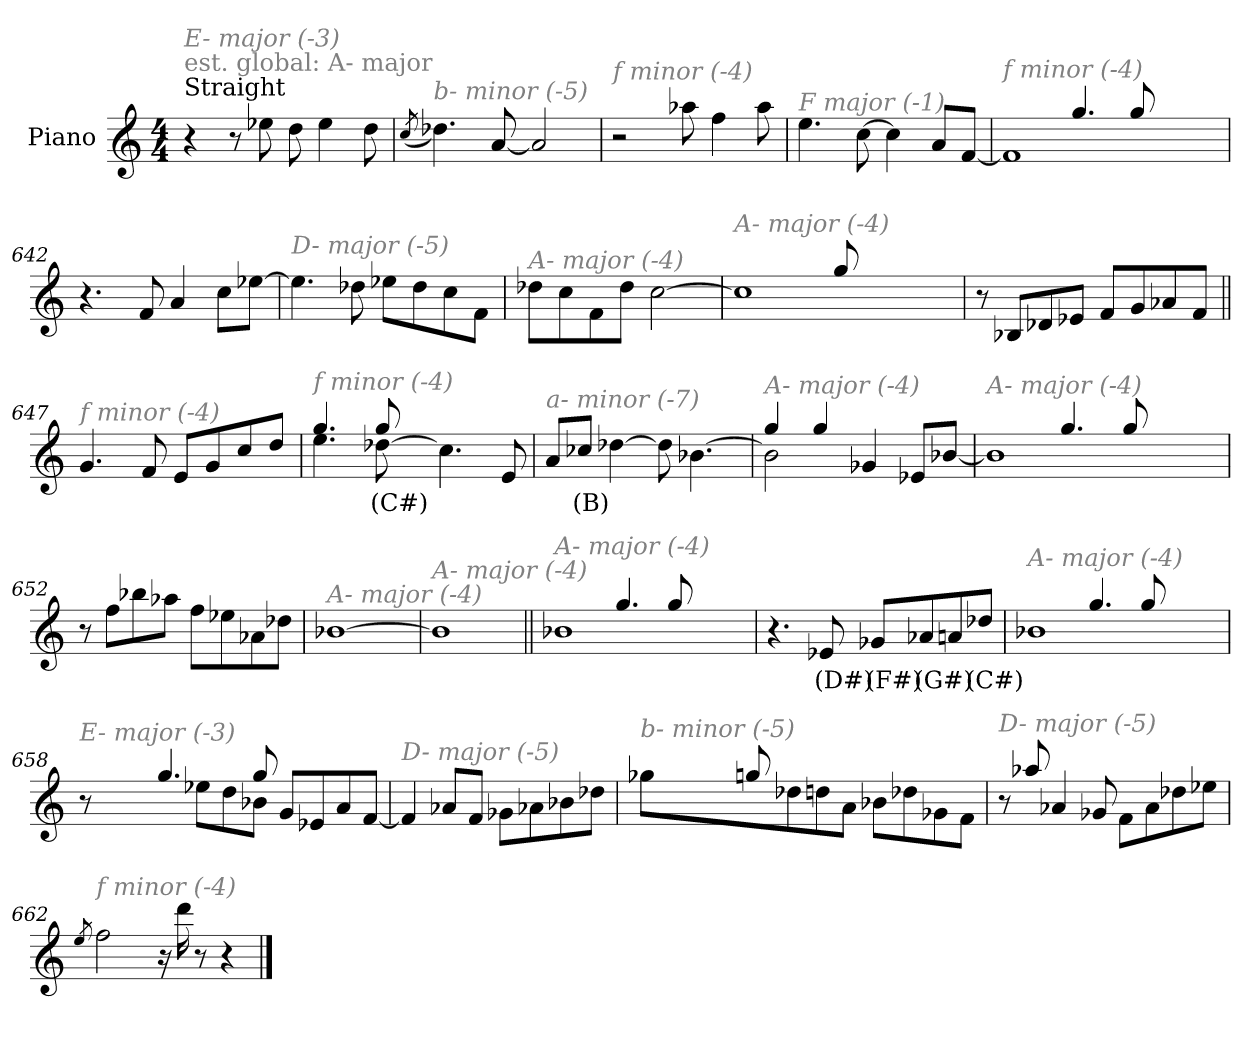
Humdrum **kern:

**kern	**text
*part1	*part1
*staff1	*staff1
*I"Piano	*
*I'Pno.	*
*clefG2	*
*k[]	*
*M4/4	*
*MM240	*
=1	=1
!LO:TX:a:t=Straight	!
!LO:TX:a:color=#808080:t=est. global&colon; A- major	!
!LO:TX:i:color=#808080:t=E- major (-3)	!
4r	.
8r	.
8ee-X\	.
8dd\	.
4ee-\	.
8dd\	.
=638	=638
(<8qcc/	.
!LO:TX:i:color=#808080:t=b- minor (-5)	!
4.dd-X\)	.
[8a/	.
2a/]	.
=639	=639
!LO:TX:i:color=#808080:t=f minor (-4)	!
2r	.
8aa-X\	.
4ff\	.
8aa-\	.
=640	=640
!LO:TX:i:color=#808080:t=F major (-1)	!
4.ee\	.
[8cc\	.
4cc\]	.
8a/L	.
[8f/J	.
!!LO:LB:g=z
=641	=641
*^	*
!LO:TX:i:color=#808080:t=f minor (-4)	!	!
1f]	2ryy	.
.	4.gg/	.
.	8gg/	.
2ryy	2ryy	.
=642	=642	=642
!LO:TX:i:color=#808080:t=b- minor (-5)	!	!
*v	*v	*
4.r	.
8f/	.
4a/	.
8cc\L	.
[8ee-X\J	.
=643	=643
!LO:TX:i:color=#808080:t=D- major (-5)	!
4.ee-\]	.
8dd-X\	.
8ee-X\L	.
8dd-\	.
8cc\	.
8f\J	.
=644	=644
!LO:TX:i:color=#808080:t=A- major (-4)	!
8dd-X\L	.
8cc\	.
8f\	.
8dd-\J	.
[2cc\	.
!!LO:LB:g=z
=645	=645
*^	*
!LO:TX:i:color=#808080:t=A- major (-4)	!	!
1cc]	2..ryy	.
.	8gg/	.
2..ryy	2..ryy	.
=646	=646	=646
!LO:TX:i:color=#808080:t=A- major (-4)	!	!
*v	*v	*
8r	.
8B-X/L	.
8d-X/	.
8e-X/J	.
8f/L	.
8g/	.
8a-X/	.
8f/J	.
=647||	=647||
!LO:TX:i:color=#808080:t=f minor (-4)	!
4.g/	.
8f/	.
8e/L	.
8g/	.
8cc/	.
8dd/J	.
=648	=648
*^	*
!LO:TX:i:color=#808080:t=f minor (-4)	!	!
4.ee\	4.gg/	.
[8dd-Xi\	8gg/	(C#)
4.cc#\]	2ryy	.
8e/	.	.
*v	*v	*
!!LO:LB:g=z
=649	=649
!LO:TX:i:color=#808080:t=a- minor (-7)	!
8a/L	.
8cc-Xi/J	(B)
[4dd-X\	.
8dd-\]	.
[4.b-X\	.
=650	=650
*^	*
!LO:TX:i:color=#808080:t=A- major (-4)	!	!
2b-\]	4gg/	.
.	4gg/	.
4g-X/	2ryy	.
8e-X/L	.	.
[8b-X/J	.	.
=651	=651	=651
!LO:TX:i:color=#808080:t=A- major (-4)	!	!
1b-]	2ryy	.
.	4.gg/	.
.	8gg/	.
2ryy	2ryy	.
=652	=652	=652
!LO:TX:i:color=#808080:t=A- major (-4)	!	!
*v	*v	*
8r	.
8ff\L	.
8bb-X\	.
8aa-X\J	.
8ff\L	.
8ee-X\	.
8a-X\	.
8dd-X\J	.
!!LO:LB:g=z
=653	=653
!LO:TX:i:color=#808080:t=A- major (-4)	!
[1b-X	.
=654	=654
!LO:TX:i:color=#808080:t=A- major (-4)	!
1b-]	.
!!LO:LB:g=z
=655||	=655||
*^	*
!LO:TX:i:color=#808080:t=A- major (-4)	!	!
1b-X	2ryy	.
.	4.gg/	.
.	8gg/	.
2ryy	2ryy	.
=656	=656	=656
!LO:TX:i:color=#808080:t=D- major (-5)	!	!
*v	*v	*
4.r	.
8e-Xi/	(D#)
8g-Xi/L	(F#)
8a-Xi/	(G#)
8a/	.
8dd-Xi/J	(C#)
=657	=657
*^	*
!LO:TX:i:color=#808080:t=A- major (-4)	!	!
1b-X	2ryy	.
.	4.gg/	.
.	8gg/	.
2ryy	2ryy	.
=658	=658	=658
!LO:TX:i:color=#808080:t=E- major (-3)	!	!
8r	2ryy	.
2ryy	.	.
.	4.gg/	.
8ee-X\L	.	.
8dd\	.	.
8b-X\J	8gg/	.
8g/L	2ryy	.
8e-X/	.	.
8a/	.	.
[8f/J	.	.
*v	*v	*
!!LO:LB:g=z
=659	=659
!LO:TX:i:color=#808080:t=D- major (-5)	!
4f/]	.
8a-X/L	.
8f/J	.
8g-X\L	.
8a-X\	.
8b-X\	.
8dd-X\J	.
=660	=660
*^	*
!LO:TX:i:color=#808080:t=b- minor (-5)	!	!
8gg-X\L	2..ryy	.
2..ryy	.	.
.	8ggn/	.
8dd-X\	2..ryy	.
8ddn\	.	.
8a\J	.	.
8b-X\L	.	.
8dd-X\	.	.
8g-X\	.	.
8f\J	.	.
=661	=661	=661
!LO:TX:i:color=#808080:t=D- major (-5)	!	!
8ra	8ryy	.
8ryy	8aa-X/	.
4a-X/	2.ryy	.
8g-X/	.	.
8f\L	.	.
8a-\	.	.
8dd-X\	.	.
8ee-X\J	8ryy	.
*v	*v	*
=662	=662
8qee/	.
!LO:TX:i:color=#808080:t=f minor (-4)	!
2ff\	.
16r	.
16ddd\	.
8r	.
4r	.
==	==
*-	*-
